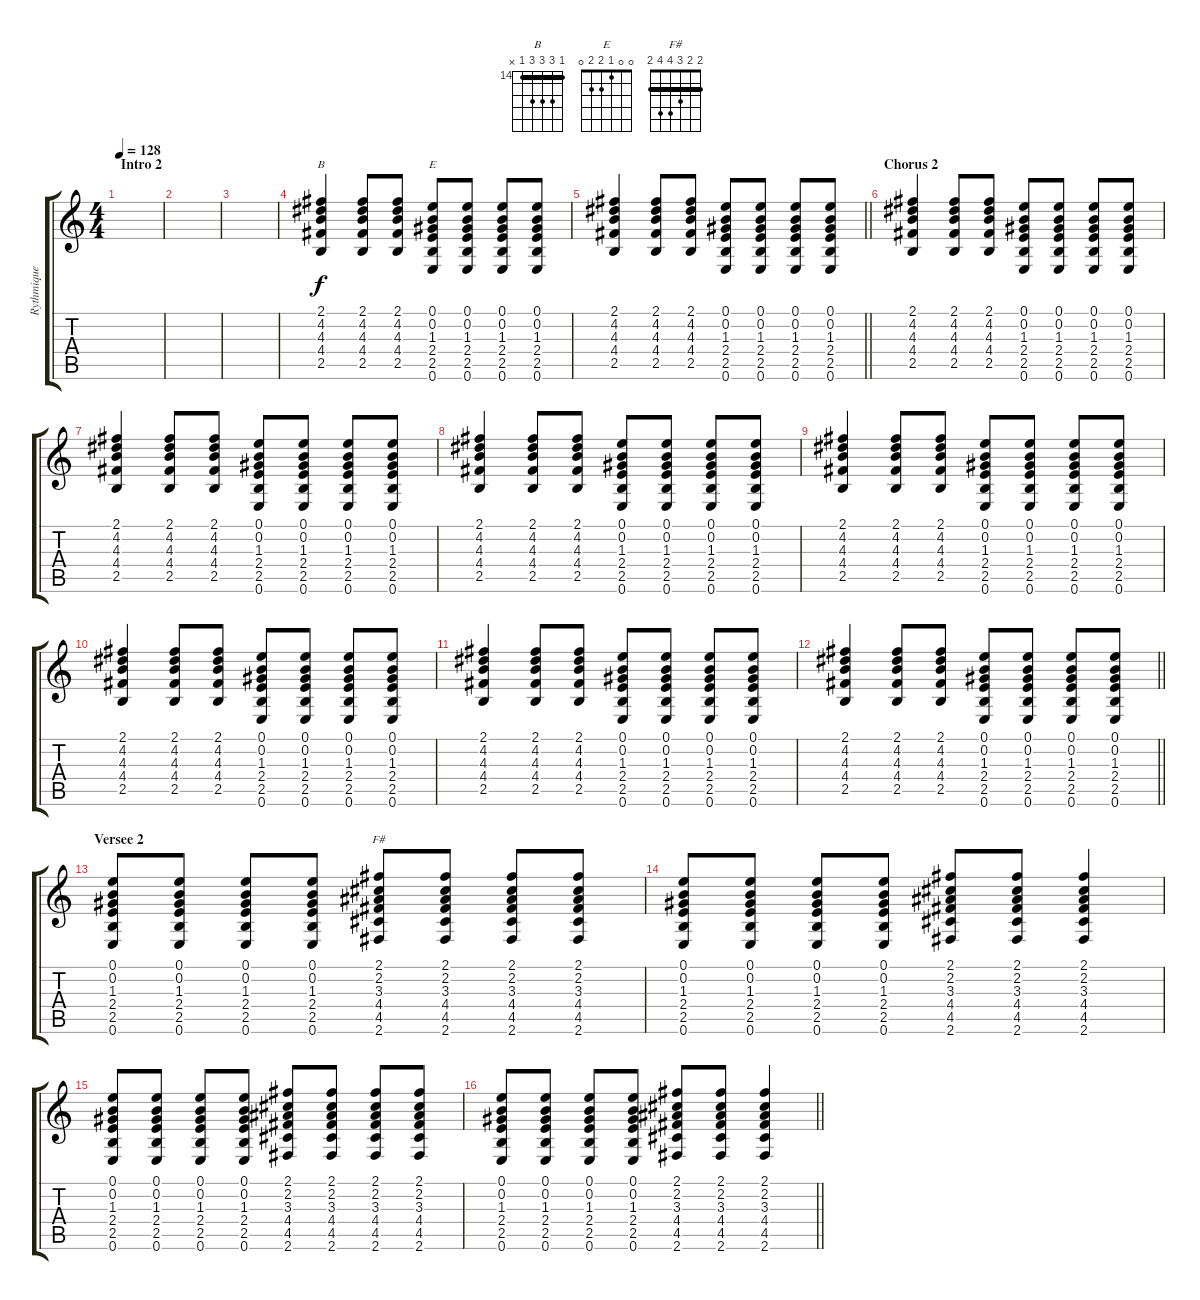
\track ("Rythmique" "Rythmique") {instrument acousticguitarsteel}
\staff {score tabs}
\tuning (E4 B3 G3 D3 A2 E2) {hide}
\chord ("B" 14 16 16 16 14 x) {firstfret 14 barre 14}
\chord ("E" 0 0 1 2 2 0)
\chord ("F#" 2 2 3 4 4 2) {barre 2}
\ts (4 4)
\section ("" "Intro 2")
\tempo 128
\clef g2
\ks c
|
|
|
(2.1 4.2 4.3 4.4 2.5).4{ch "B"} (2.1 4.2 4.3 4.4 2.5).8 (2.1 4.2 4.3 4.4 2.5).8 (0.1 0.2 1.3 2.4 2.5 0.6).8{ch "E"} (0.1 0.2 1.3 2.4 2.5 0.6).8 (0.1 0.2 1.3 2.4 2.5 0.6).8 (0.1 0.2 1.3 2.4 2.5 0.6).8 |
\barLineRight lightlight
(2.1 4.2 4.3 4.4 2.5).4 (2.1 4.2 4.3 4.4 2.5).8 (2.1 4.2 4.3 4.4 2.5).8 (0.1 0.2 1.3 2.4 2.5 0.6).8 (0.1 0.2 1.3 2.4 2.5 0.6).8 (0.1 0.2 1.3 2.4 2.5 0.6).8 (0.1 0.2 1.3 2.4 2.5 0.6).8 |
\section ("" "Chorus 2")
(2.1 4.2 4.3 4.4 2.5).4 (2.1 4.2 4.3 4.4 2.5).8 (2.1 4.2 4.3 4.4 2.5).8 (0.1 0.2 1.3 2.4 2.5 0.6).8 (0.1 0.2 1.3 2.4 2.5 0.6).8 (0.1 0.2 1.3 2.4 2.5 0.6).8 (0.1 0.2 1.3 2.4 2.5 0.6).8 |
(2.1 4.2 4.3 4.4 2.5).4 (2.1 4.2 4.3 4.4 2.5).8 (2.1 4.2 4.3 4.4 2.5).8 (0.1 0.2 1.3 2.4 2.5 0.6).8 (0.1 0.2 1.3 2.4 2.5 0.6).8 (0.1 0.2 1.3 2.4 2.5 0.6).8 (0.1 0.2 1.3 2.4 2.5 0.6).8 |
(2.1 4.2 4.3 4.4 2.5).4 (2.1 4.2 4.3 4.4 2.5).8 (2.1 4.2 4.3 4.4 2.5).8 (0.1 0.2 1.3 2.4 2.5 0.6).8 (0.1 0.2 1.3 2.4 2.5 0.6).8 (0.1 0.2 1.3 2.4 2.5 0.6).8 (0.1 0.2 1.3 2.4 2.5 0.6).8 |
(2.1 4.2 4.3 4.4 2.5).4 (2.1 4.2 4.3 4.4 2.5).8 (2.1 4.2 4.3 4.4 2.5).8 (0.1 0.2 1.3 2.4 2.5 0.6).8 (0.1 0.2 1.3 2.4 2.5 0.6).8 (0.1 0.2 1.3 2.4 2.5 0.6).8 (0.1 0.2 1.3 2.4 2.5 0.6).8 |
(2.1 4.2 4.3 4.4 2.5).4 (2.1 4.2 4.3 4.4 2.5).8 (2.1 4.2 4.3 4.4 2.5).8 (0.1 0.2 1.3 2.4 2.5 0.6).8 (0.1 0.2 1.3 2.4 2.5 0.6).8 (0.1 0.2 1.3 2.4 2.5 0.6).8 (0.1 0.2 1.3 2.4 2.5 0.6).8 |
(2.1 4.2 4.3 4.4 2.5).4 (2.1 4.2 4.3 4.4 2.5).8 (2.1 4.2 4.3 4.4 2.5).8 (0.1 0.2 1.3 2.4 2.5 0.6).8 (0.1 0.2 1.3 2.4 2.5 0.6).8 (0.1 0.2 1.3 2.4 2.5 0.6).8 (0.1 0.2 1.3 2.4 2.5 0.6).8 |
\barLineRight lightlight
(2.1 4.2 4.3 4.4 2.5).4 (2.1 4.2 4.3 4.4 2.5).8 (2.1 4.2 4.3 4.4 2.5).8 (0.1 0.2 1.3 2.4 2.5 0.6).8 (0.1 0.2 1.3 2.4 2.5 0.6).8 (0.1 0.2 1.3 2.4 2.5 0.6).8 (0.1 0.2 1.3 2.4 2.5 0.6).8 |
\section ("" "Versee 2")
(0.1 0.2 1.3 2.4 2.5 0.6).8 (0.1 0.2 1.3 2.4 2.5 0.6).8 (0.1 0.2 1.3 2.4 2.5 0.6).8 (0.1 0.2 1.3 2.4 2.5 0.6).8 (2.1 2.2 3.3 4.4 4.5 2.6).8{ch "F#"} (2.1 2.2 3.3 4.4 4.5 2.6).8 (2.1 2.2 3.3 4.4 4.5 2.6).8 (2.1 2.2 3.3 4.4 4.5 2.6).8 |
(0.1 0.2 1.3 2.4 2.5 0.6).8 (0.1 0.2 1.3 2.4 2.5 0.6).8 (0.1 0.2 1.3 2.4 2.5 0.6).8 (0.1 0.2 1.3 2.4 2.5 0.6).8 (2.1 2.2 3.3 4.4 4.5 2.6).8 (2.1 2.2 3.3 4.4 4.5 2.6).8 (2.1 2.2 3.3 4.4 4.5 2.6).4 |
(0.1 0.2 1.3 2.4 2.5 0.6).8 (0.1 0.2 1.3 2.4 2.5 0.6).8 (0.1 0.2 1.3 2.4 2.5 0.6).8 (0.1 0.2 1.3 2.4 2.5 0.6).8 (2.1 2.2 3.3 4.4 4.5 2.6).8 (2.1 2.2 3.3 4.4 4.5 2.6).8 (2.1 2.2 3.3 4.4 4.5 2.6).8 (2.1 2.2 3.3 4.4 4.5 2.6).8 |
\barLineRight lightlight
(0.1 0.2 1.3 2.4 2.5 0.6).8 (0.1 0.2 1.3 2.4 2.5 0.6).8 (0.1 0.2 1.3 2.4 2.5 0.6).8 (0.1 0.2 1.3 2.4 2.5 0.6).8 (2.1 2.2 3.3 4.4 4.5 2.6).8 (2.1 2.2 3.3 4.4 4.5 2.6).8 (2.1 2.2 3.3 4.4 4.5 2.6).4
